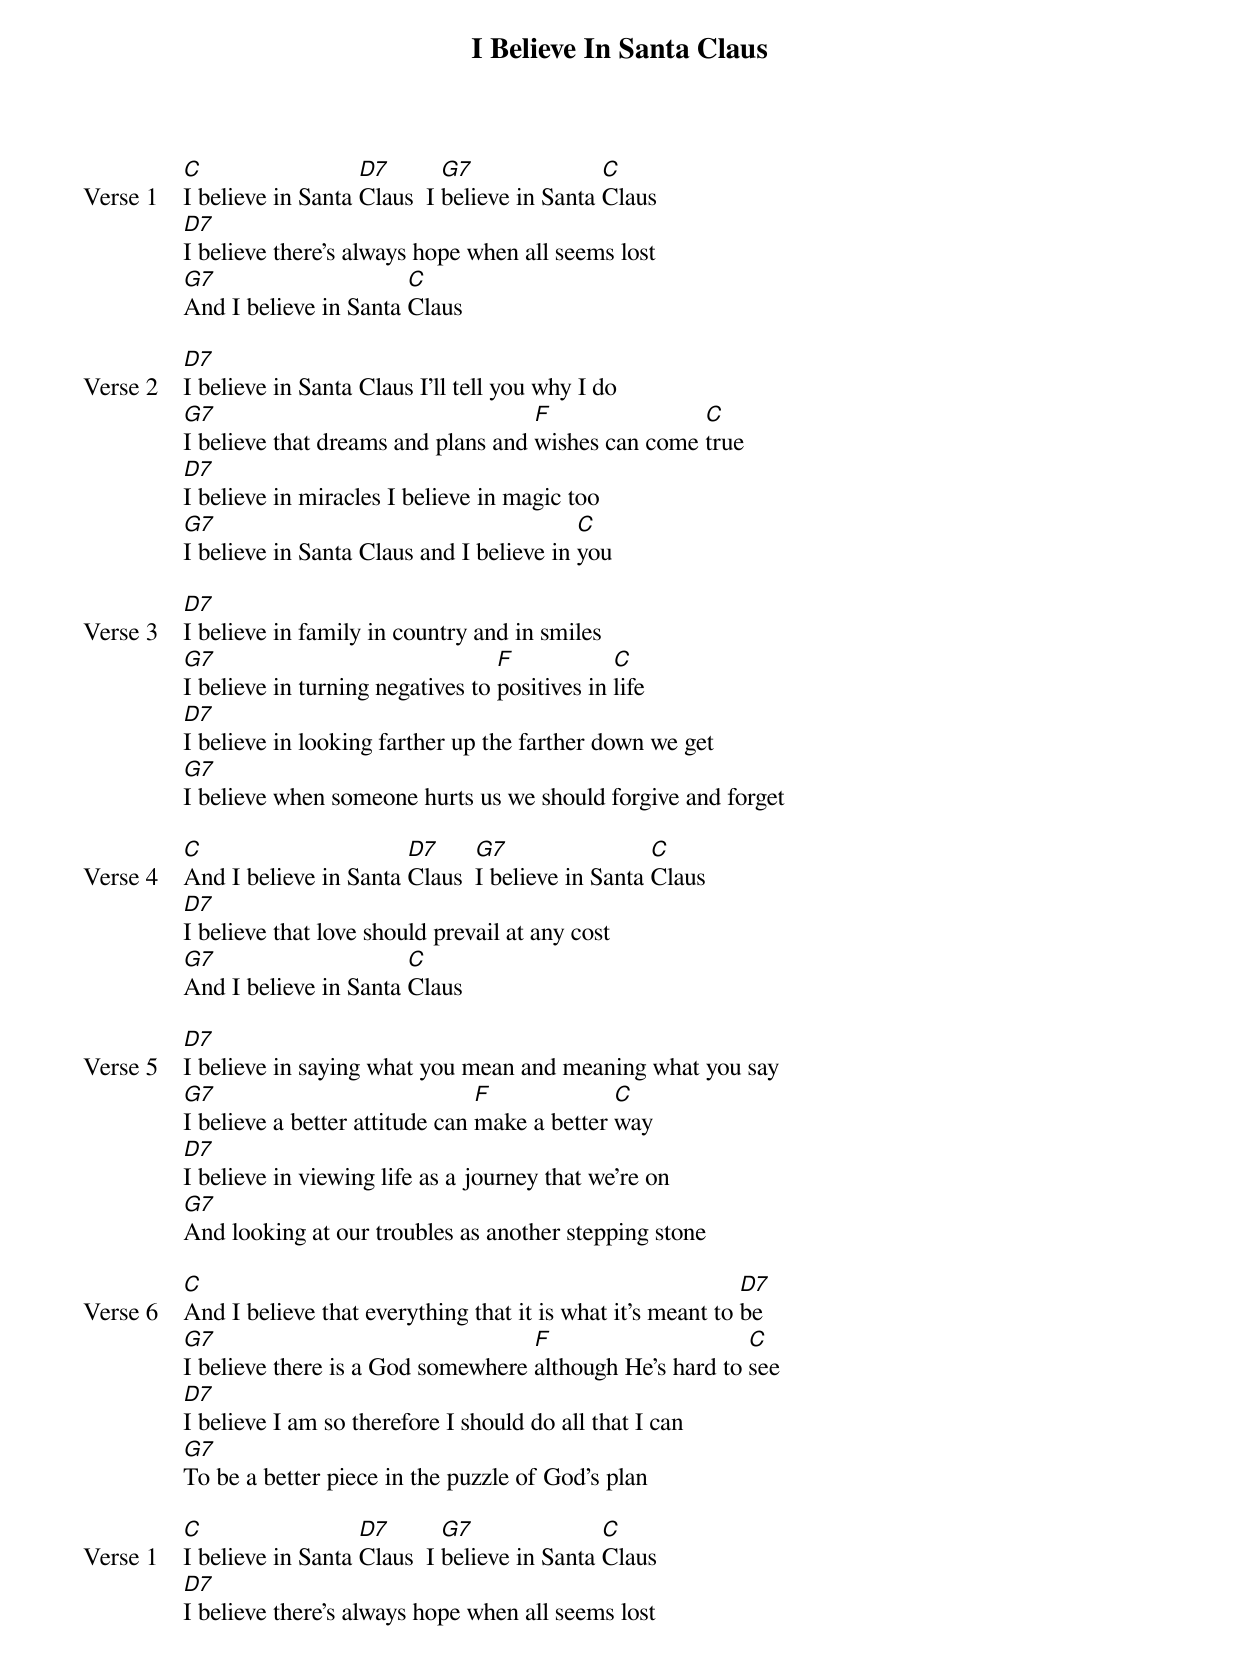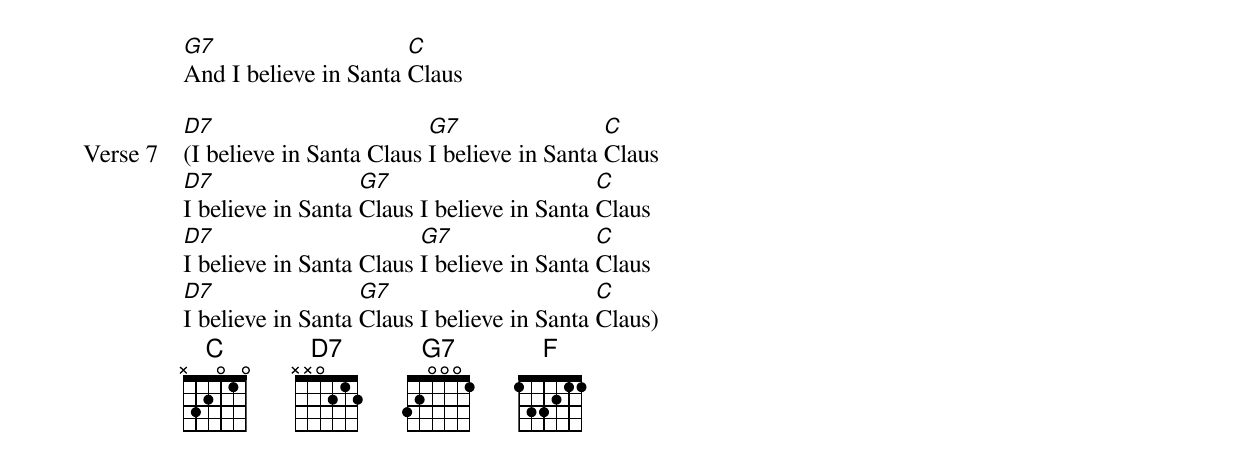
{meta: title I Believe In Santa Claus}
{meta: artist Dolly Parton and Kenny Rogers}
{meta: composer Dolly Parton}

{start_of_verse: Verse 1}
[C]I believe in Santa [D7]Claus  I [G7]believe in Santa [C]Claus
[D7]I believe there's always hope when all seems lost
[G7]And I believe in Santa [C]Claus
{end_of_verse}

{start_of_verse: Verse 2}
[D7]I believe in Santa Claus I'll tell you why I do
[G7]I believe that dreams and plans and [F]wishes can come [C]true
[D7]I believe in miracles I believe in magic too
[G7]I believe in Santa Claus and I believe in [C]you
{end_of_verse}

{start_of_verse: Verse 3}
[D7]I believe in family in country and in smiles
[G7]I believe in turning negatives to [F]positives in [C]life
[D7]I believe in looking farther up the farther down we get
[G7]I believe when someone hurts us we should forgive and forget
{end_of_verse}

{start_of_verse: Verse 4}
[C]And I believe in Santa [D7]Claus  [G7]I believe in Santa [C]Claus
[D7]I believe that love should prevail at any cost
[G7]And I believe in Santa [C]Claus
{end_of_verse}

{start_of_verse: Verse 5}
[D7]I believe in saying what you mean and meaning what you say
[G7]I believe a better attitude can [F]make a better [C]way
[D7]I believe in viewing life as a journey that we're on
[G7]And looking at our troubles as another stepping stone
{end_of_verse}

{start_of_verse: Verse 6}
[C]And I believe that everything that it is what it's meant to [D7]be
[G7]I believe there is a God somewhere [F]although He's hard to [C]see
[D7]I believe I am so therefore I should do all that I can
[G7]To be a better piece in the puzzle of God's plan
{end_of_verse}

{start_of_verse: Verse 1}
[C]I believe in Santa [D7]Claus  I [G7]believe in Santa [C]Claus
[D7]I believe there's always hope when all seems lost
[G7]And I believe in Santa [C]Claus
{end_of_verse}

{start_of_verse: Verse 7}
[D7](I believe in Santa Claus [G7]I believe in Santa [C]Claus
[D7]I believe in Santa [G7]Claus I believe in Santa [C]Claus
[D7]I believe in Santa Claus [G7]I believe in Santa [C]Claus
[D7]I believe in Santa [G7]Claus I believe in Santa [C]Claus)
{end_of_verse}
